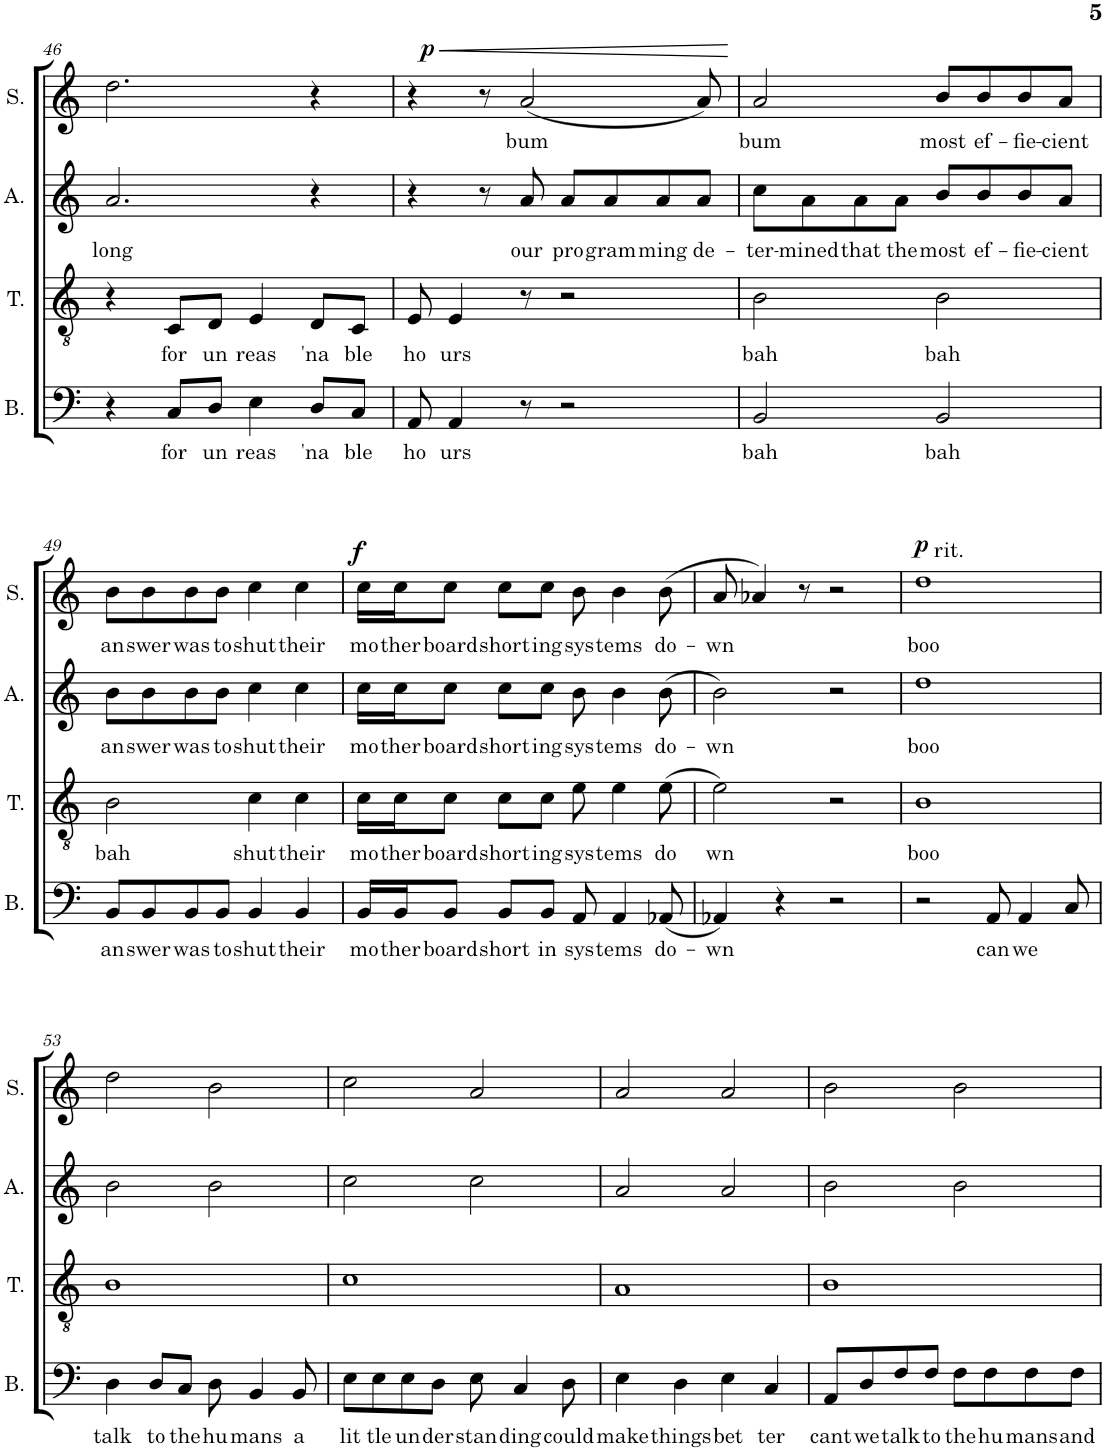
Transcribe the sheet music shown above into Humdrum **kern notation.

**kern	**text	**kern	**text	**kern	**text	**kern	**text	**dynam
*part4	*part4	*part3	*part3	*part2	*part2	*part1	*part1	*part1
*staff4	*staff4	*staff3	*staff3	*staff2	*staff2	*staff1	*staff1	*staff1
*I"Bass	*	*I"Tenor	*	*I"Alto	*	*I"Soprano	*	*
*I'B.	*	*I'T.	*	*I'A.	*	*I'S.	*	*
!!LO:PB:g=z
*clefF4	*	*clefGv2	*	*clefG2	*	*clefG2	*	*
*k[]	*	*k[]	*	*k[]	*	*k[]	*	*
*M4/4	*	*M4/4	*	*M4/4	*	*M4/4	*	*
=46	=46	=46	=46	=46	=46	=46	=46	=46
!	!	!	!	!	!LO:LY:b	!	!	!
4r	.	4r	.	2.a/	long	2.dd\	.	.
!	!LO:LY:b	!	!LO:LY:b	!	!	!	!	!
8C/L	for	8C/L	for	.	.	.	.	.
!	!LO:LY:b	!	!LO:LY:b	!	!	!	!	!
8D/J	un	8D/J	un	.	.	.	.	.
!	!LO:LY:b	!	!LO:LY:b	!	!	!	!	!
4E\	reas	4E/	reas	.	.	.	.	.
!	!LO:LY:b	!	!LO:LY:b	!	!	!	!	!
8D/L	'na	8D/L	'na	4r	.	4r	.	.
!	!LO:LY:b	!	!LO:LY:b	!	!	!	!	!
8C/J	ble	8C/J	ble	.	.	.	.	.
=47	=47	=47	=47	=47	=47	=47	=47	=47
!	!LO:LY:b	!	!LO:LY:b	!	!	!	!	!LO:HP:b
!	!	!	!	!	!	!	!	!LO:DY:n=1:a
8AA/	ho	8E/	ho	4r	.	4r	.	< p
!	!LO:LY:b	!	!LO:LY:b	!	!	!	!	!
4AA/	urs	4E/	urs	.	.	.	.	.
.	.	.	.	8r	.	8r	.	.
!	!	!	!	!	!LO:LY:b	!	!LO:LY:b	!
8r	.	8r	.	8a/	our	(2a/	bum	.
!	!	!	!	!	!LO:LY:b	!	!	!
2r	.	2r	.	8a/L	pro	.	.	.
!	!	!	!	!	!LO:LY:b	!	!	!
.	.	.	.	8a/	gram	.	.	.
!	!	!	!	!	!LO:LY:b	!	!	!
.	.	.	.	8a/	ming	.	.	.
!	!	!	!	!	!LO:LY:b	!	!	!
.	.	.	.	8a/J	de-	8a/)	.	.
.	.	.	.	.	.	.	.	[
=48	=48	=48	=48	=48	=48	=48	=48	=48
!	!LO:LY:b	!	!LO:LY:b	!	!LO:LY:b	!	!LO:LY:b	!
2BB/	bah	2B\	bah	8cc\L	-ter-	2a/	bum	.
!	!	!	!	!	!LO:LY:b	!	!	!
.	.	.	.	8a\	-mined	.	.	.
!	!	!	!	!	!LO:LY:b	!	!	!
.	.	.	.	8a\	that	.	.	.
!	!	!	!	!	!LO:LY:b	!	!	!
.	.	.	.	8a\J	the	.	.	.
!	!LO:LY:b	!	!LO:LY:b	!	!LO:LY:b	!	!LO:LY:b	!
2BB/	bah	2B\	bah	8b/L	most	8b/L	most	.
!	!	!	!	!	!LO:LY:b	!	!LO:LY:b	!
.	.	.	.	8b/	ef-	8b/	ef-	.
!	!	!	!	!	!LO:LY:b	!	!LO:LY:b	!
.	.	.	.	8b/	-fie-	8b/	-fie-	.
!	!	!	!	!	!LO:LY:b	!	!LO:LY:b	!
.	.	.	.	8a/J	-cient	8a/J	-cient	.
!!LO:LB:g=z
=49	=49	=49	=49	=49	=49	=49	=49	=49
!	!LO:LY:b	!	!LO:LY:b	!	!LO:LY:b	!	!LO:LY:b	!
8BB/L	an	2B\	bah	8b\L	an	8b\L	an	.
!	!LO:LY:b	!	!	!	!LO:LY:b	!	!LO:LY:b	!
8BB/	swer	.	.	8b\	swer	8b\	swer	.
!	!LO:LY:b	!	!	!	!LO:LY:b	!	!LO:LY:b	!
8BB/	was	.	.	8b\	was	8b\	was	.
!	!LO:LY:b	!	!	!	!LO:LY:b	!	!LO:LY:b	!
8BB/J	to	.	.	8b\J	to	8b\J	to	.
!	!LO:LY:b	!	!LO:LY:b	!	!LO:LY:b	!	!LO:LY:b	!
4BB/	shut	4c\	shut	4cc\	shut	4cc\	shut	.
!	!LO:LY:b	!	!LO:LY:b	!	!LO:LY:b	!	!LO:LY:b	!
4BB/	their	4c\	their	4cc\	their	4cc\	their	.
=50	=50	=50	=50	=50	=50	=50	=50	=50
!	!LO:LY:b	!	!LO:LY:b	!	!LO:LY:b	!	!LO:LY:b	!LO:DY:a
16BB/LL	mo	16c\LL	mo	16cc\LL	mo	16cc\LL	mo	f
!	!LO:LY:b	!	!LO:LY:b	!	!LO:LY:b	!	!LO:LY:b	!
16BB/J	ther	16c\J	ther	16cc\J	ther	16cc\J	ther	.
!	!LO:LY:b	!	!LO:LY:b	!	!LO:LY:b	!	!LO:LY:b	!
8BB/J	board	8c\J	board	8cc\J	board	8cc\J	board	.
!	!LO:LY:b	!	!LO:LY:b	!	!LO:LY:b	!	!LO:LY:b	!
8BB/L	short	8c\L	short	8cc\L	short	8cc\L	short	.
!	!LO:LY:b	!	!LO:LY:b	!	!LO:LY:b	!	!LO:LY:b	!
8BB/J	in	8c\J	ing	8cc\J	ing	8cc\J	ing	.
!	!LO:LY:b	!	!LO:LY:b	!	!LO:LY:b	!	!LO:LY:b	!
8AA/	sys	8e\	sys	8b\	sys	8b\	sys	.
!	!LO:LY:b	!	!LO:LY:b	!	!LO:LY:b	!	!LO:LY:b	!
4AA/	tems	4e\	tems	4b\	tems	4b\	tems	.
!	!LO:LY:b	!	!LO:LY:b	!	!LO:LY:b	!	!LO:LY:b	!
(8AA-X/	do-	(8e\	do	(8b\	do-	(8b\	do-	.
=51	=51	=51	=51	=51	=51	=51	=51	=51
!	!	!	!	!	!	!LO:TX:a:t=rit.	!	!
!	!LO:LY:b	!	!LO:LY:b	!	!LO:LY:b	!	!LO:LY:b	!
4AA-X/)	-wn	2e\)	wn	2b\)	wn	8a/	-wn	.
.	.	.	.	.	.	4a-X/)	.	.
4r	.	.	.	.	.	.	.	.
.	.	.	.	.	.	8r	.	.
2r	.	2r	.	2r	.	2r	.	.
=52	=52	=52	=52	=52	=52	=52	=52	=52
!	!	!	!LO:LY:b	!	!LO:LY:b	!	!LO:LY:b	!LO:DY:a
2r	.	1B	boo	1dd	boo	1dd	boo	p
!	!LO:LY:b	!	!	!	!	!	!	!
8AA/	can	.	.	.	.	.	.	.
!	!LO:LY:b	!	!	!	!	!	!	!
4AA/	we	.	.	.	.	.	.	.
8C/	.	.	.	.	.	.	.	.
!!LO:LB:g=z
=53	=53	=53	=53	=53	=53	=53	=53	=53
!	!LO:LY:b	!	!	!	!	!	!	!
4D\	talk	1B	.	2b\	.	2dd\	.	.
!	!LO:LY:b	!	!	!	!	!	!	!
8D/L	to	.	.	.	.	.	.	.
!	!LO:LY:b	!	!	!	!	!	!	!
8C/J	the	.	.	.	.	.	.	.
!	!LO:LY:b	!	!	!	!	!	!	!
8D\	hu	.	.	2b\	.	2b\	.	.
!	!LO:LY:b	!	!	!	!	!	!	!
4BB/	mans	.	.	.	.	.	.	.
!	!LO:LY:b	!	!	!	!	!	!	!
8BB/	a	.	.	.	.	.	.	.
=54	=54	=54	=54	=54	=54	=54	=54	=54
!	!LO:LY:b	!	!	!	!	!	!	!
8E\L	lit	1c	.	2cc\	.	2cc\	.	.
!	!LO:LY:b	!	!	!	!	!	!	!
8E\	tle	.	.	.	.	.	.	.
!	!LO:LY:b	!	!	!	!	!	!	!
8E\	un	.	.	.	.	.	.	.
!	!LO:LY:b	!	!	!	!	!	!	!
8D\J	der	.	.	.	.	.	.	.
!	!LO:LY:b	!	!	!	!	!	!	!
8E\	stan	.	.	2cc\	.	2a/	.	.
!	!LO:LY:b	!	!	!	!	!	!	!
4C/	ding	.	.	.	.	.	.	.
!	!LO:LY:b	!	!	!	!	!	!	!
8D\	could	.	.	.	.	.	.	.
=55	=55	=55	=55	=55	=55	=55	=55	=55
!	!LO:LY:b	!	!	!	!	!	!	!
4E\	make	1A	.	2a/	.	2a/	.	.
!	!LO:LY:b	!	!	!	!	!	!	!
4D\	things	.	.	.	.	.	.	.
!	!LO:LY:b	!	!	!	!	!	!	!
4E\	bet	.	.	2a/	.	2a/	.	.
!	!LO:LY:b	!	!	!	!	!	!	!
4C/	ter	.	.	.	.	.	.	.
=56	=56	=56	=56	=56	=56	=56	=56	=56
!	!LO:LY:b	!	!	!	!	!	!	!
8AA/L	cant	1B	.	2b\	.	2b\	.	.
!	!LO:LY:b	!	!	!	!	!	!	!
8D/	we	.	.	.	.	.	.	.
!	!LO:LY:b	!	!	!	!	!	!	!
8F/	talk	.	.	.	.	.	.	.
!	!LO:LY:b	!	!	!	!	!	!	!
8F/J	to	.	.	.	.	.	.	.
!	!LO:LY:b	!	!	!	!	!	!	!
8F\L	the	.	.	2b\	.	2b\	.	.
!	!LO:LY:b	!	!	!	!	!	!	!
8F\	hu	.	.	.	.	.	.	.
!	!LO:LY:b	!	!	!	!	!	!	!
8F\	mans	.	.	.	.	.	.	.
!	!LO:LY:b	!	!	!	!	!	!	!
8F\J	and	.	.	.	.	.	.	.
=	=	=	=	=	=	=	=	=
*-	*-	*-	*-	*-	*-	*-	*-	*-
